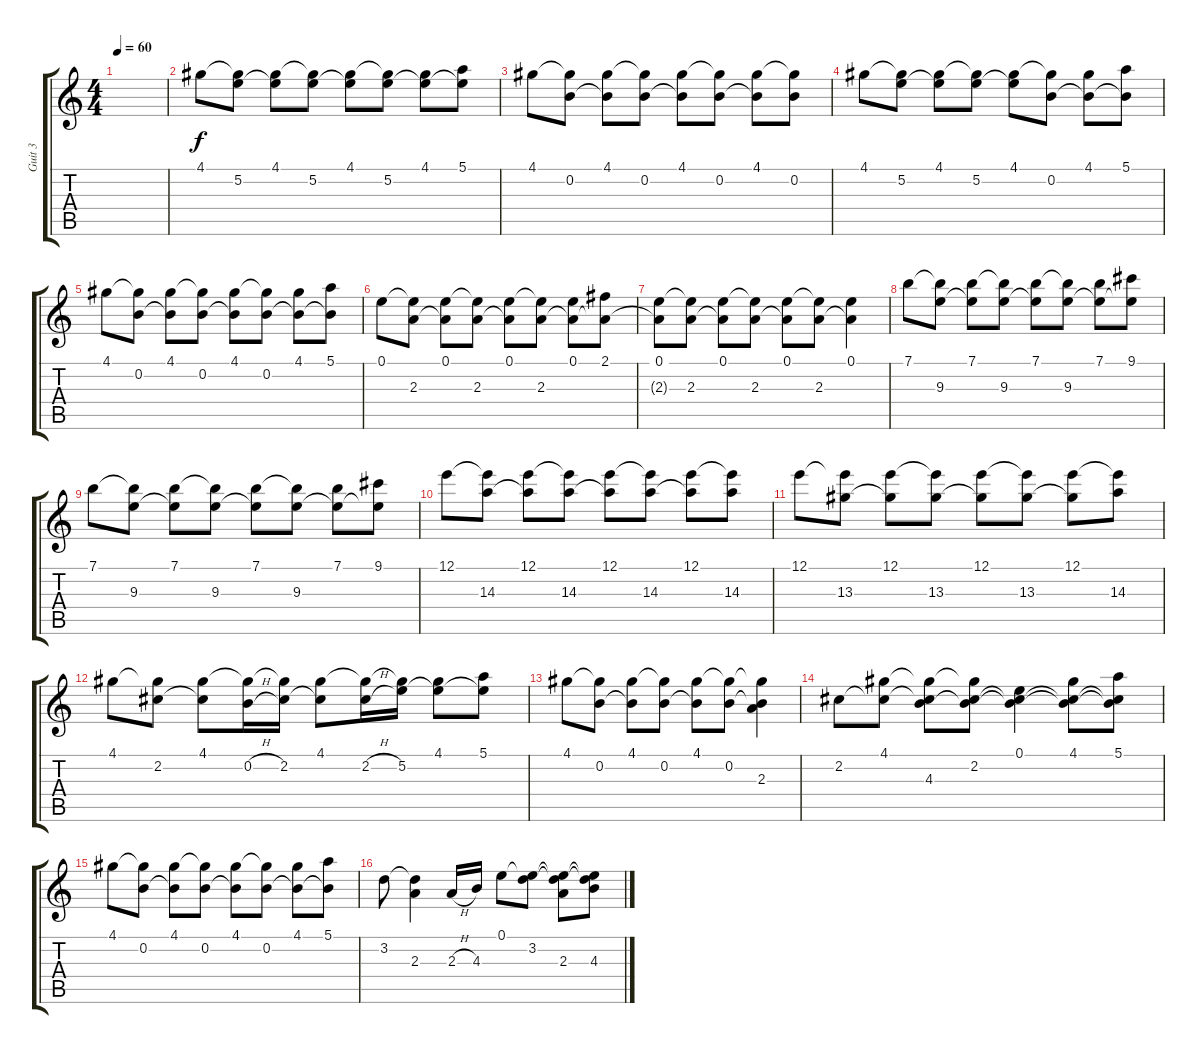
\track ("Guit 3" "Guit 3") {instrument electricguitarjazz}
\staff {score tabs}
\tuning (E4 B3 G3 D3 A2 E2) {hide}
\ts (4 4)
\tempo 60
\clef g2
\ks c
|
\section ("" "")
4.1.8 (4.1{t} 5.2).8 (4.1 5.2{t}).8 (4.1{t} 5.2).8 (4.1 5.2{t}).8 (4.1{t} 5.2).8 (4.1 5.2{t}).8 (5.1 5.2{t}).8 |
4.1.8 (4.1{t} 0.2).8 (4.1 0.2{t}).8 (4.1{t} 0.2).8 (4.1 0.2{t}).8 (4.1{t} 0.2).8 (4.1 0.2{t}).8 (4.1{t} 0.2).8 |
4.1.8 (4.1{t} 5.2).8 (4.1 5.2{t}).8 (4.1{t} 5.2).8 (4.1 5.2{t}).8 (4.1{t} 0.2).8 (4.1 0.2{t}).8 (5.1 0.2{t}).8 |
4.1.8 (4.1{t} 0.2).8 (4.1 0.2{t}).8 (4.1{t} 0.2).8 (4.1 0.2{t}).8 (4.1{t} 0.2).8 (4.1 0.2{t}).8 (5.1 0.2{t}).8 |
0.1.8 (0.1{t} 2.3).8 (0.1 2.3{t}).8 (0.1{t} 2.3).8 (0.1 2.3{t}).8 (0.1{t} 2.3).8 (0.1 2.3{t}).8 (2.1 2.3{t}).8 |
(0.1 2.3{t}).8 (0.1{t} 2.3).8 (0.1 2.3{t}).8 (0.1{t} 2.3).8 (0.1 2.3{t}).8 (0.1{t} 2.3).8 (0.1 2.3{t}).4 |
7.1.8 (7.1{t} 9.3).8 (7.1 9.3{t}).8 (7.1{t} 9.3).8 (7.1 9.3{t}).8 (7.1{t} 9.3).8 (7.1 9.3{t}).8 (9.1 9.3{t}).8 |
7.1.8 (7.1{t} 9.3).8 (7.1 9.3{t}).8 (7.1{t} 9.3).8 (7.1 9.3{t}).8 (7.1{t} 9.3).8 (7.1 9.3{t}).8 (9.1 9.3{t}).8 |
12.1.8 (12.1{t} 14.3).8 (12.1 14.3{t}).8 (12.1{t} 14.3).8 (12.1 14.3{t}).8 (12.1{t} 14.3).8 (12.1 14.3{t}).8 (12.1{t} 14.3).8 |
12.1.8 (12.1{t} 13.3).8 (12.1 13.3{t}).8 (12.1{t} 13.3).8 (12.1 13.3{t}).8 (12.1{t} 13.3).8 (12.1 13.3{t}).8 (12.1{t} 14.3).8 |
\section ("" "")
4.1.8 (4.1{t} 2.2).8 (4.1 2.2{t}).8 (4.1{t} 0.2{h}).16 (4.1{t} 2.2).16 (4.1 2.2{t}).8 (4.1{t} 2.2{h}).16 (4.1{t} 5.2).16 (4.1 5.2{t}).8 (5.1 5.2{t}).8 |
4.1.8 (4.1{t} 0.2).8 (4.1 0.2{t}).8 (4.1{t} 0.2).8 (4.1 0.2{t}).8 (4.1{t} 0.2).8 (4.1{t} 0.2{t} 2.3).4 |
2.2.8 (4.1 2.2{t}).8 (4.1{t} 2.2{t} 4.3).8 (4.1{t} 2.2 4.3{t}).8 (0.1 2.2{t} 4.3{t}).4 (4.1 2.2{t} 4.3{t}).8 (5.1 2.2{t} 4.3{t}).8 |
4.1.8 (4.1{t} 0.2).8 (4.1 0.2{t}).8 (4.1{t} 0.2).8 (4.1 0.2{t}).8 (4.1{t} 0.2).8 (4.1 0.2{t}).8 (5.1 0.2{t}).8 |
3.2.8 (3.2{t} 2.3).4 2.3{h}.16 4.3.16 0.1.8 (0.1{t} 3.2).8 (0.1{t} 3.2{t} 2.3).8 (0.1{t} 3.2{t} 4.3).8
